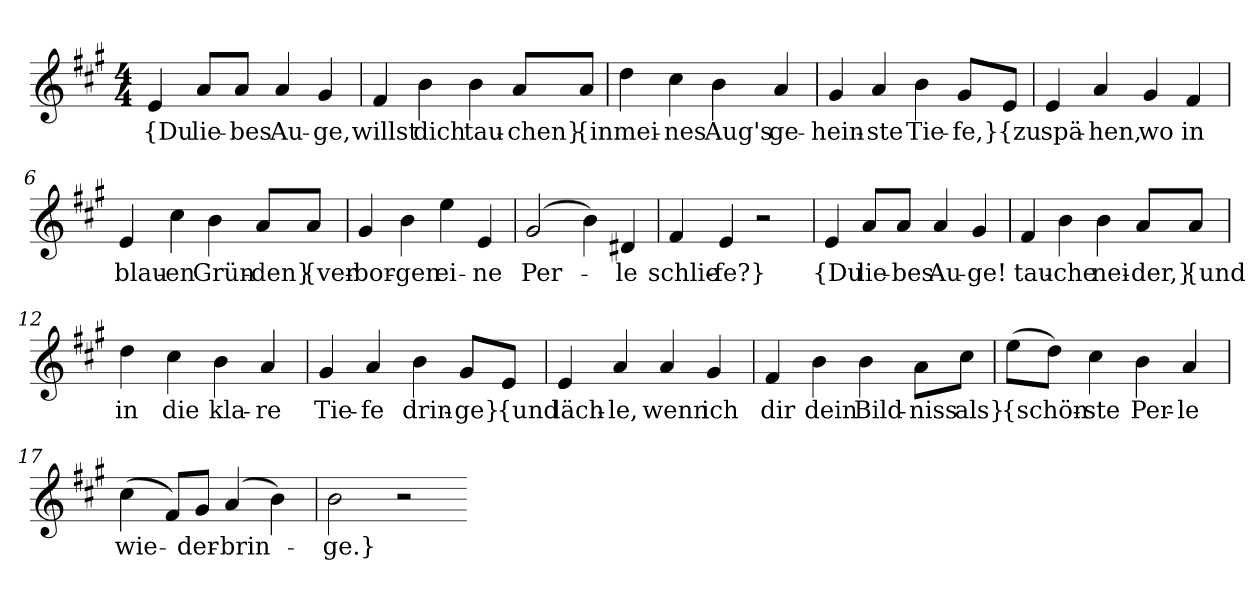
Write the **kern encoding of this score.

**kern	**text
*part1	*part1
*staff1	*staff1
*clefG2	*
*k[f#c#g#]	*
*M4/4	*
=1	=1
4e	{Du
8a/L	lie-
8a/J	-bes
4a	Au-
4g#	-ge,
=2	=2
4f#	willst
4b	dich
4b	tau-
8a/L	-chen}
8a/J	{in
=3	=3
4dd	mei-
4cc#	-nes
4b	Aug's
4a	ge-
=4	=4
4g#	-hein-
4a	-ste
4b	Tie-
8g#/L	-fe,}
8e/J	{zu
=5	=5
4e	spä-
4a	-hen,
4g#	wo
4f#	in
=6	=6
4e	blau-
4cc#	-en
4b	Grün-
8a/L	-den}
8a/J	{ver-
=7	=7
4g#	-bor-
4b	-gen
4ee	ei-
4e	-ne
=8	=8
(2g#	Per-
4b)	.
4d#X	-le
=9	=9
4f#	schlie-
4e	-fe?}
2r	.
=10	=10
4e	{Du
8a/L	lie-
8a/J	-bes
4a	Au-
4g#	-ge!
=11	=11
4f#	tau-
4b	-che
4b	nei-
8a/L	-der,}
8a/J	{und
=12	=12
4dd	in
4cc#	die
4b	kla-
4a	-re
=13	=13
4g#	Tie-
4a	-fe
4b	drin-
8g#/L	-ge}
8e/J	{und
=14	=14
4e	läch-
4a	-le,
4a	wenn
4g#	ich
=15	=15
4f#	dir
4b	dein
4b	Bild-
8a\L	-niss
8cc#\J	als}
=16	=16
(8ee\L	{schön-
8dd\J)	.
4cc#	-ste
4b	Per-
4a	-le
=17	=17
(4cc#	wie-
8f#/L)	.
8g#/J	-der-
(4a	-brin-
4b)	.
=18	=18
2b	-ge.}
2r	.
=-	=-
*-	*-
